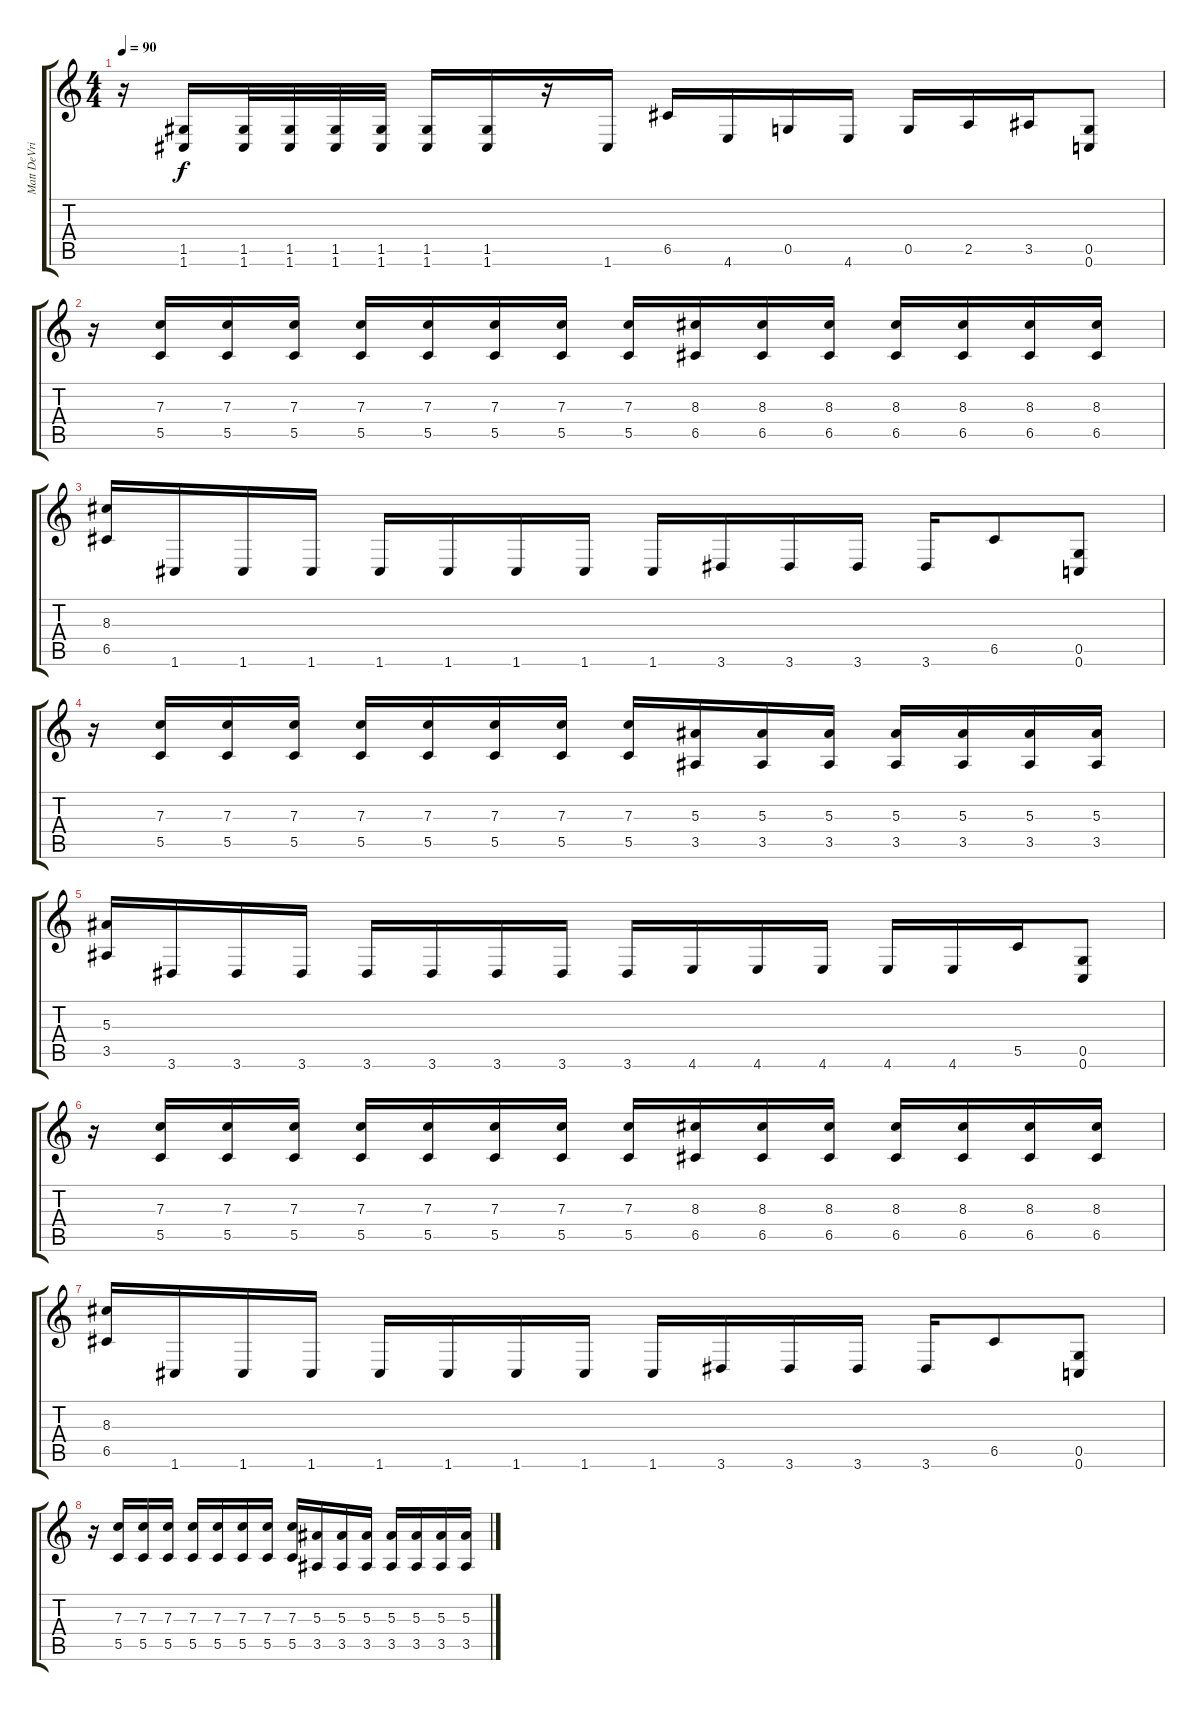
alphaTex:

\track ("Matt DeVries" "Matt DeVri") {instrument distortionguitar}
\staff {score tabs}
\tuning (D4 A3 F3 C3 G2 C2) {hide}
\ts (4 4)
\tempo 90
\clef g2
\ks c
r.16{dy f} (1.5 1.6).16 (1.5 1.6).32 (1.5 1.6).32 (1.5 1.6).32 (1.5 1.6).32 (1.5 1.6).16 (1.5 1.6).16 r.16 1.6.16 6.5.16 4.6.16 0.5.16 4.6.16 0.5.16 2.5.16 3.5.16 (0.5 0.6).8 |
r.16 (7.3 5.5).16 (7.3 5.5).16 (7.3 5.5).16 (7.3 5.5).16 (7.3 5.5).16 (7.3 5.5).16 (7.3 5.5).16 (7.3 5.5).16 (8.3 6.5).16 (8.3 6.5).16 (8.3 6.5).16 (8.3 6.5).16 (8.3 6.5).16 (8.3 6.5).16 (8.3 6.5).16 |
(8.3 6.5).16 1.6.16 1.6.16 1.6.16 1.6.16 1.6.16 1.6.16 1.6.16 1.6.16 3.6.16 3.6.16 3.6.16 3.6.16 6.5.8 (0.5 0.6).8 |
r.16 (7.3 5.5).16 (7.3 5.5).16 (7.3 5.5).16 (7.3 5.5).16 (7.3 5.5).16 (7.3 5.5).16 (7.3 5.5).16 (7.3 5.5).16 (5.3 3.5).16 (5.3 3.5).16 (5.3 3.5).16 (5.3 3.5).16 (5.3 3.5).16 (5.3 3.5).16 (5.3 3.5).16 |
(5.3 3.5).16 3.6.16 3.6.16 3.6.16 3.6.16 3.6.16 3.6.16 3.6.16 3.6.16 4.6.16 4.6.16 4.6.16 4.6.16 4.6.16 5.5.16 (0.5 0.6).8 |
r.16 (7.3 5.5).16 (7.3 5.5).16 (7.3 5.5).16 (7.3 5.5).16 (7.3 5.5).16 (7.3 5.5).16 (7.3 5.5).16 (7.3 5.5).16 (8.3 6.5).16 (8.3 6.5).16 (8.3 6.5).16 (8.3 6.5).16 (8.3 6.5).16 (8.3 6.5).16 (8.3 6.5).16 |
(8.3 6.5).16 1.6.16 1.6.16 1.6.16 1.6.16 1.6.16 1.6.16 1.6.16 1.6.16 3.6.16 3.6.16 3.6.16 3.6.16 6.5.8 (0.5 0.6).8 |
r.16 (7.3 5.5).16 (7.3 5.5).16 (7.3 5.5).16 (7.3 5.5).16 (7.3 5.5).16 (7.3 5.5).16 (7.3 5.5).16 (7.3 5.5).16 (5.3 3.5).16 (5.3 3.5).16 (5.3 3.5).16 (5.3 3.5).16 (5.3 3.5).16 (5.3 3.5).16 (5.3 3.5).16
